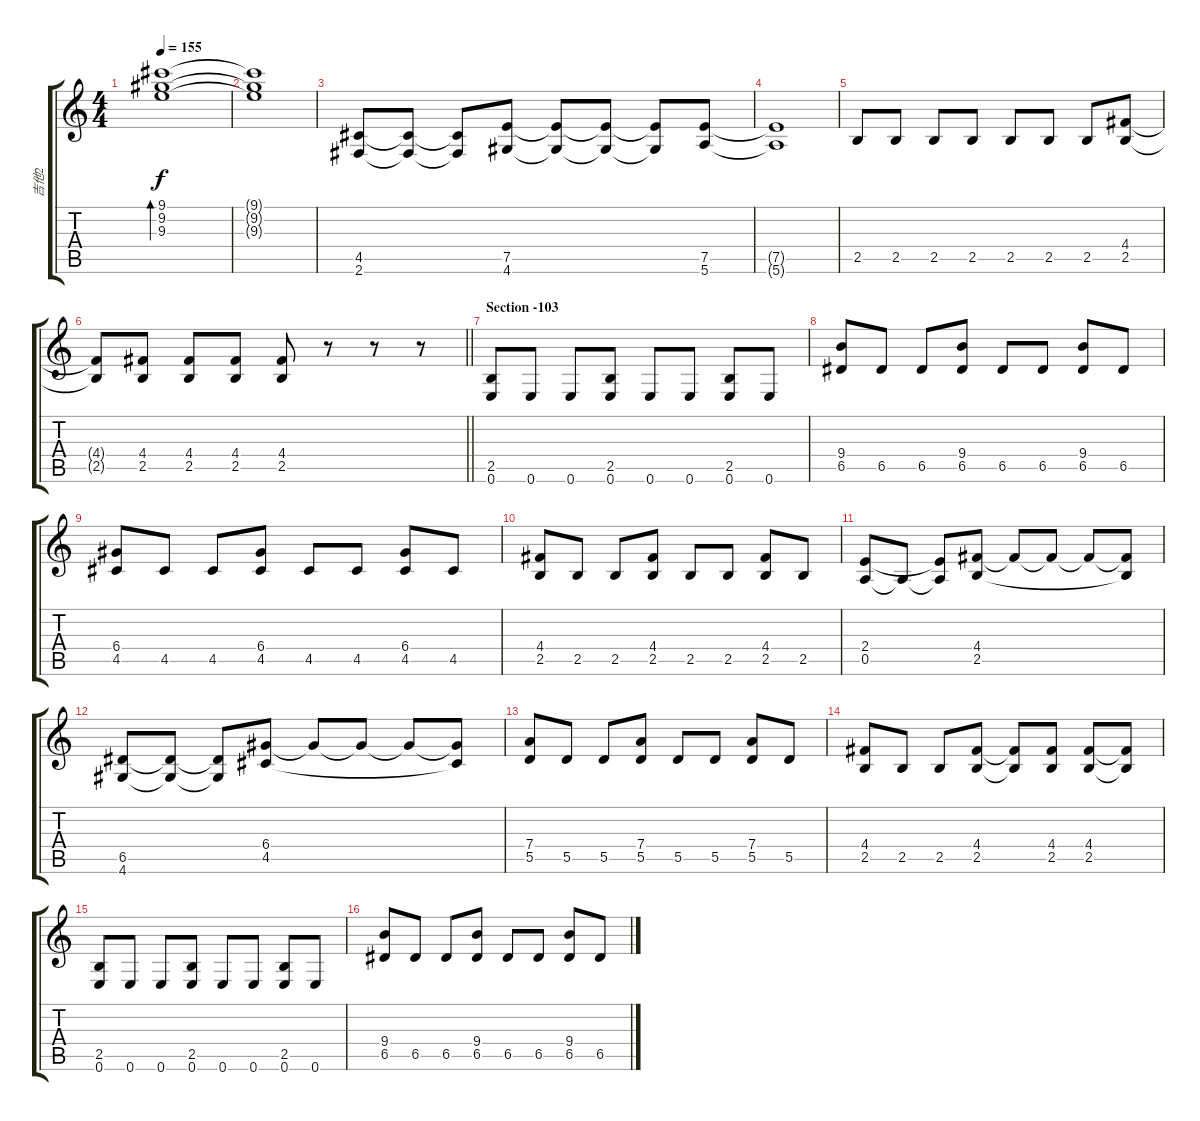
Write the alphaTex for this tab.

\track ("吉他2" "吉他2") {instrument distortionguitar}
\staff {score tabs}
\tuning (E4 B3 G3 D3 A2 E2) {hide}
\ts (4 4)
\tempo 155
\clef g2
\ks c
(9.1 9.2 9.3).1{bd 480 dy f} |
(9.1{t} 9.2{t} 9.3{t}).1 |
(4.5 2.6).8{instrument distortionguitar} (4.5{t} 2.6{t}).8 (4.5{t} 2.6{t}).8 (7.5 4.6).8 (7.5{t} 4.6{t}).8 (7.5{t} 4.6{t}).8 (7.5{t} 4.6{t}).8 (7.5 5.6).8 |
(7.5{t} 5.6{t}).1 |
2.5.8 2.5.8 2.5.8 2.5.8 2.5.8 2.5.8 2.5.8 (4.4 2.5).8 |
\barLineRight lightlight
(4.4{t} 2.5{t}).8 (4.4 2.5).8 (4.4 2.5).8 (4.4 2.5).8 (4.4 2.5).8 r.8 r.8 r.8 |
\section ("" "Section -103")
(2.5 0.6).8 0.6.8 0.6.8 (2.5 0.6).8 0.6.8 0.6.8 (2.5 0.6).8 0.6.8 |
(9.4 6.5).8 6.5.8 6.5.8 (9.4 6.5).8 6.5.8 6.5.8 (9.4 6.5).8 6.5.8 |
(6.4 4.5).8 4.5.8 4.5.8 (6.4 4.5).8 4.5.8 4.5.8 (6.4 4.5).8 4.5.8 |
(4.4 2.5).8 2.5.8 2.5.8 (4.4 2.5).8 2.5.8 2.5.8 (4.4 2.5).8 2.5.8 |
(2.4 0.5).8 0.5{t}.8 (2.4{t} 0.5{t}).8 (4.4 2.5).8 4.4{t}.8 4.4{t}.8 4.4{t}.8 (4.4{t} 2.5{t}).8 |
(6.5 4.6).8 (6.5{t} 4.6{t}).8 (6.5{t} 4.6{t}).8 (6.4 4.5).8 6.4{t}.8 6.4{t}.8 6.4{t}.8 (6.4{t} 4.5{t}).8 |
(7.4 5.5).8 5.5.8 5.5.8 (7.4 5.5).8 5.5.8 5.5.8 (7.4 5.5).8 5.5.8 |
(4.4 2.5).8 2.5.8 2.5.8 (4.4 2.5).8 (4.4{t} 2.5{t}).8 (4.4 2.5).8 (4.4 2.5).8 (4.4{t} 2.5{t}).8 |
(2.5 0.6).8 0.6.8 0.6.8 (2.5 0.6).8 0.6.8 0.6.8 (2.5 0.6).8 0.6.8 |
(9.4 6.5).8 6.5.8 6.5.8 (9.4 6.5).8 6.5.8 6.5.8 (9.4 6.5).8 6.5.8
